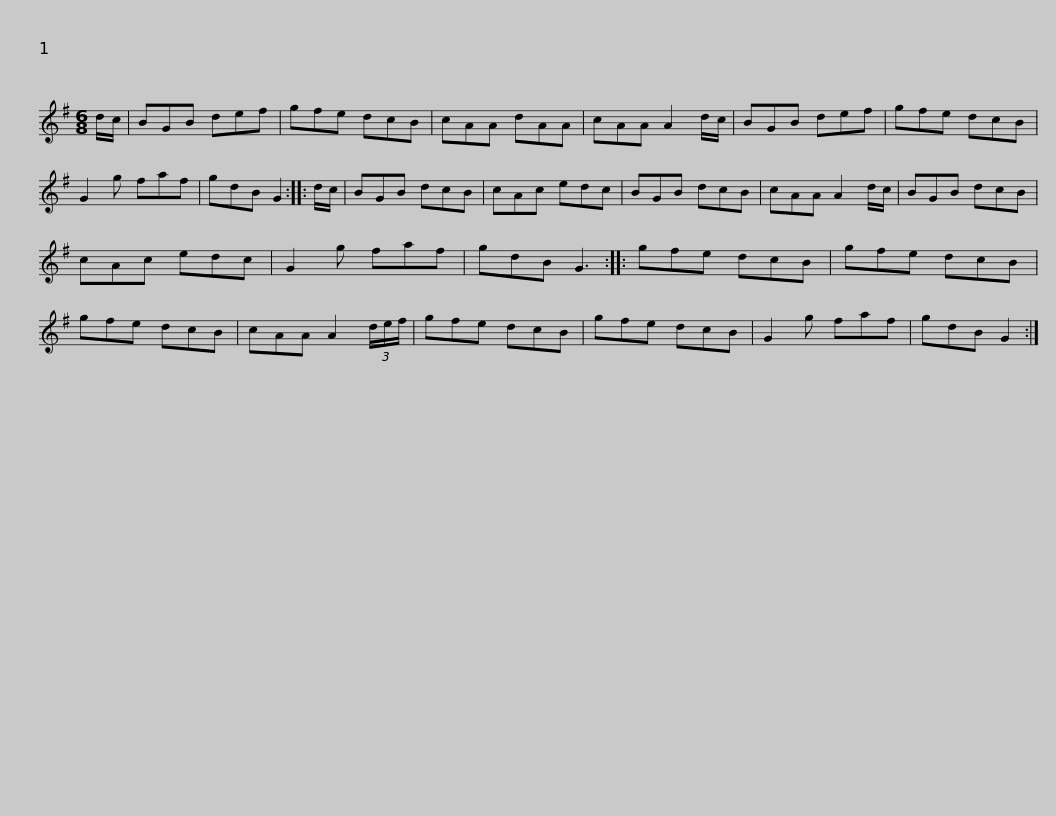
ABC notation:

X:1
L:1/8
M:6/8
I:linebreak $
K:G
V:1 treble
V:1
 d/c/ | BGB def | gfe dcB | cAA dAA | cAA A2 d/c/ | %5
 BGB def | gfe dcB | G2 g faf |$ gdB G2 :: d/c/ | %10
 BGB dcB | cAc edc | BGB dcB | cAA A2 d/c/ | BGB dcB | %15
 cAc edc |$ G2 g faf | gdB G3 :: gfe dcB | gfe dcB | %20
 gfe dcB | cAA A2 (3d/e/f/ | gfe dcB |$ gfe dcB | G2 g faf | %25
 gdB G2 :| %26
